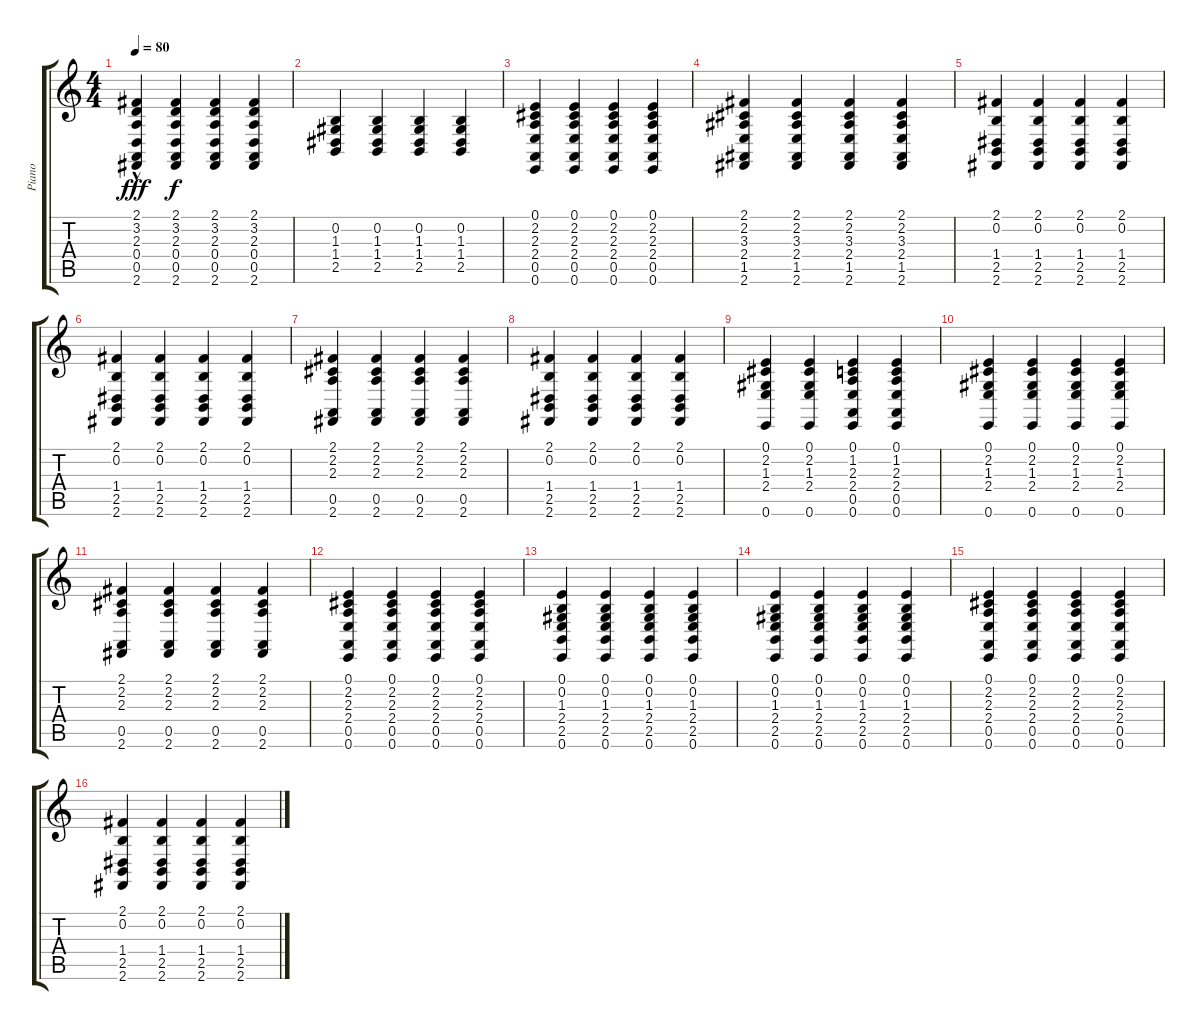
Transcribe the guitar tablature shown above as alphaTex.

\track ("Piano" "Piano") {instrument acousticgrandpiano}
\staff {score tabs}
\tuning (E4 B3 G3 D3 A2 E2) {hide}
\ts (4 4)
\tempo 80
\clef g2
\ks c
(2.1 3.2 2.3{hac} 0.4 0.5 2.6).4{dy fff} (2.1 3.2 2.3 0.4 0.5 2.6).4{dy f} (2.1 3.2 2.3 0.4 0.5 2.6).4 (2.1 3.2 2.3 0.4 0.5 2.6).4 |
(0.2 1.3 1.4 2.5).4 (0.2 1.3 1.4 2.5).4 (0.2 1.3 1.4 2.5).4 (0.2 1.3 1.4 2.5).4 |
(0.1 2.2 2.3 2.4 0.5 0.6).4 (0.1 2.2 2.3 2.4 0.5 0.6).4 (0.1 2.2 2.3 2.4 0.5 0.6).4 (0.1 2.2 2.3 2.4 0.5 0.6).4 |
(2.1 2.2 3.3 2.4 1.5 2.6).4 (2.1 2.2 3.3 2.4 1.5 2.6).4 (2.1 2.2 3.3 2.4 1.5 2.6).4 (2.1 2.2 3.3 2.4 1.5 2.6).4 |
(2.1 0.2 1.4 2.5 2.6).4 (2.1 0.2 1.4 2.5 2.6).4 (2.1 0.2 1.4 2.5 2.6).4 (2.1 0.2 1.4 2.5 2.6).4 |
(2.1 0.2 1.4 2.5 2.6).4 (2.1 0.2 1.4 2.5 2.6).4 (2.1 0.2 1.4 2.5 2.6).4 (2.1 0.2 1.4 2.5 2.6).4 |
(2.1 2.2 2.3 0.5 2.6).4 (2.1 2.2 2.3 0.5 2.6).4 (2.1 2.2 2.3 0.5 2.6).4 (2.1 2.2 2.3 0.5 2.6).4 |
(2.1 0.2 1.4 2.5 2.6).4 (2.1 0.2 1.4 2.5 2.6).4 (2.1 0.2 1.4 2.5 2.6).4 (2.1 0.2 1.4 2.5 2.6).4 |
(0.1 2.2 1.3 2.4 0.6).4 (0.1 2.2 1.3 2.4 0.6).4 (0.1 1.2 2.3 2.4 0.5 0.6).4 (0.1 1.2 2.3 2.4 0.5 0.6).4 |
(0.1 2.2 1.3 2.4 0.6).4 (0.1 2.2 1.3 2.4 0.6).4 (0.1 2.2 1.3 2.4 0.6).4 (0.1 2.2 1.3 2.4 0.6).4 |
(2.1 2.2 2.3 0.5 2.6).4 (2.1 2.2 2.3 0.5 2.6).4 (2.1 2.2 2.3 0.5 2.6).4 (2.1 2.2 2.3 0.5 2.6).4 |
(0.1 2.2 2.3 2.4 0.5 0.6).4 (0.1 2.2 2.3 2.4 0.5 0.6).4 (0.1 2.2 2.3 2.4 0.5 0.6).4 (0.1 2.2 2.3 2.4 0.5 0.6).4 |
(0.1 0.2 1.3 2.4 2.5 0.6).4 (0.1 0.2 1.3 2.4 2.5 0.6).4 (0.1 0.2 1.3 2.4 2.5 0.6).4 (0.1 0.2 1.3 2.4 2.5 0.6).4 |
(0.1 0.2 1.3 2.4 2.5 0.6).4 (0.1 0.2 1.3 2.4 2.5 0.6).4 (0.1 0.2 1.3 2.4 2.5 0.6).4 (0.1 0.2 1.3 2.4 2.5 0.6).4 |
(0.1 2.2 2.3 2.4 0.5 0.6).4 (0.1 2.2 2.3 2.4 0.5 0.6).4 (0.1 2.2 2.3 2.4 0.5 0.6).4 (0.1 2.2 2.3 2.4 0.5 0.6).4 |
(2.1 0.2 1.4 2.5 2.6).4 (2.1 0.2 1.4 2.5 2.6).4 (2.1 0.2 1.4 2.5 2.6).4 (2.1 0.2 1.4 2.5 2.6).4
